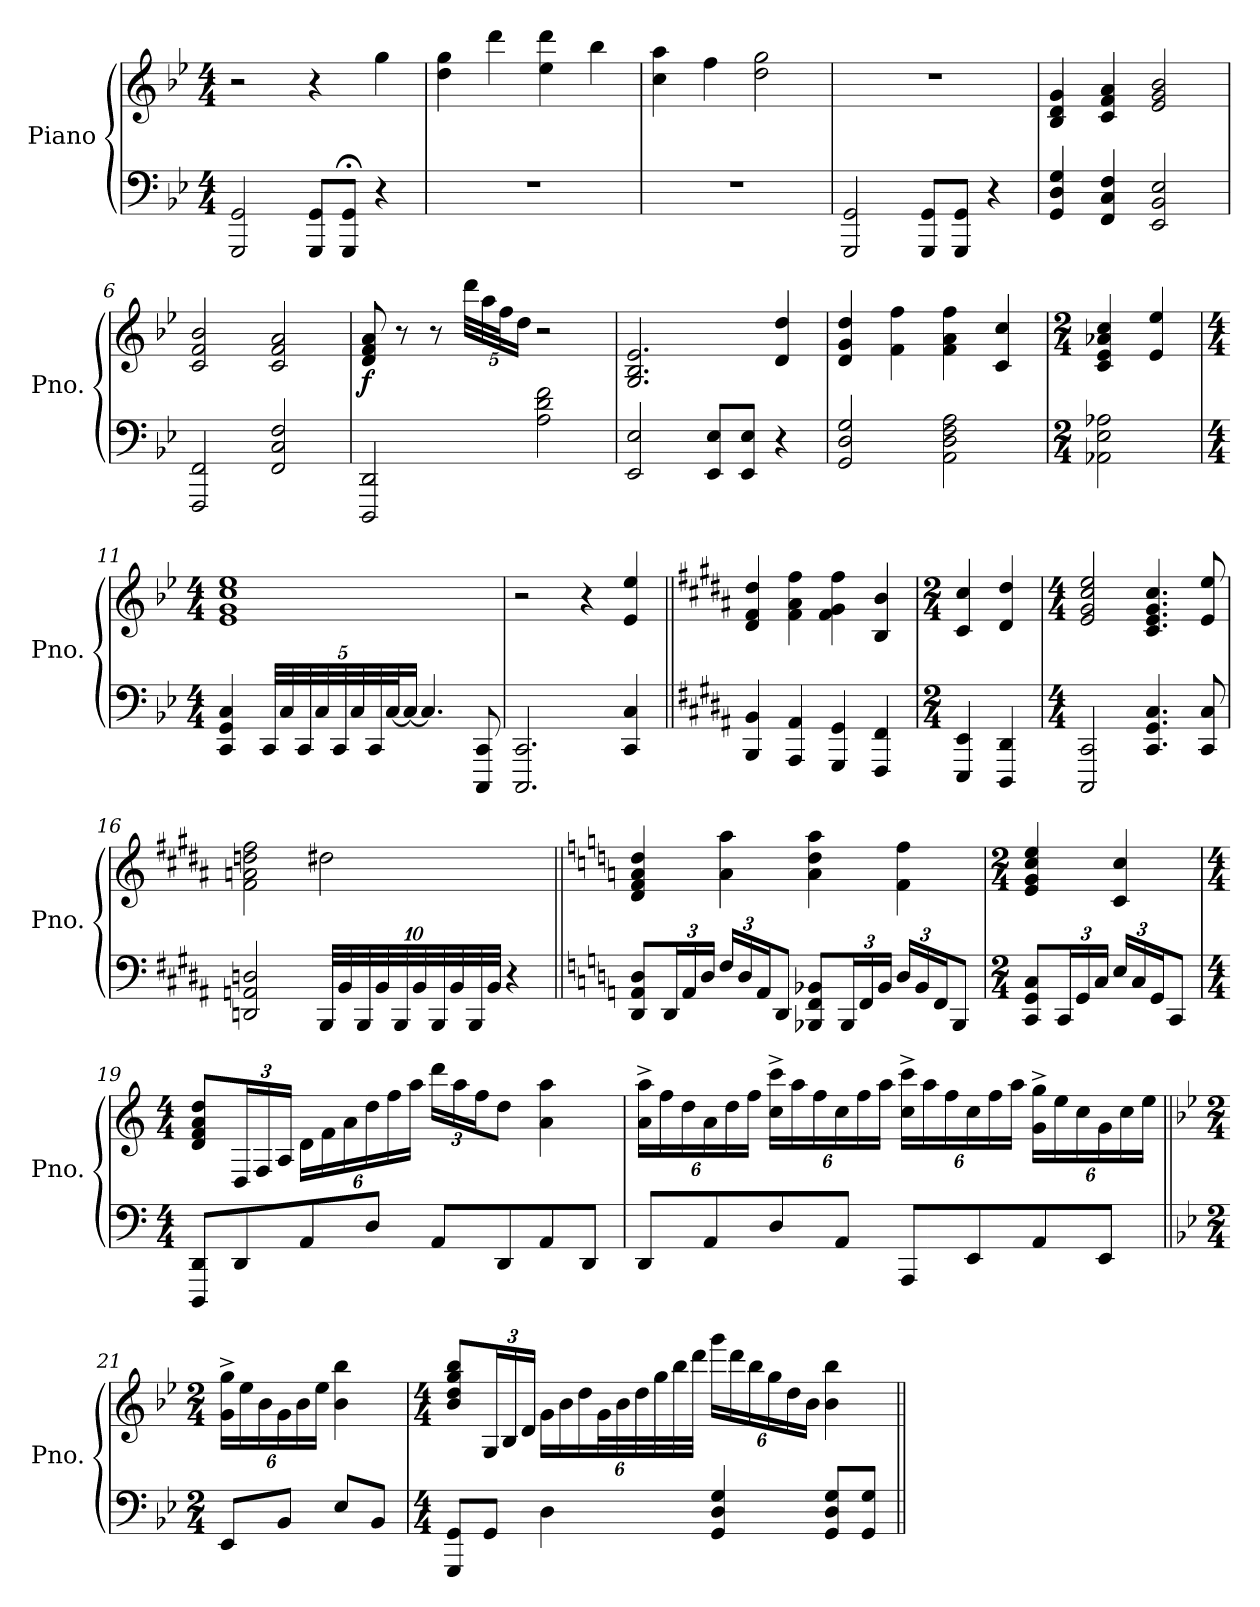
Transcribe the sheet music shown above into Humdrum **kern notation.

**kern	**kern	**dynam
*part1	*part1	*part1
*staff2	*staff1	*staff1/2
*I"Piano	*	*
*I'Pno.	*	*
*clefF4	*clefG2	*
*k[b-e-]	*k[b-e-]	*
*M4/4	*M4/4	*
*MM70	*MM70	*
=1	=1	=1
2GGG/ 2GG/	2r	.
8GGG/ 8GG/L	4r	.
8GGG/;< 8GG/;<J	.	.
4r	4gg\	.
=2	=2	=2
1r	4dd\ 4gg\	.
.	4ddd\	.
.	4ee-\ 4ddd\	.
.	4bb-\	.
=3	=3	=3
1r	4cc\ 4aa\	.
.	4ff\	.
.	2dd\ 2gg\	.
=4	=4	=4
2GGG/ 2GG/	1r	.
8GGG/ 8GG/L	.	.
8GGG/ 8GG/J	.	.
4r	.	.
!!LO:LB:g=z
=5	=5	=5
4GG/ 4D/ 4G/	4B-/ 4d/ 4g/	.
4FF/ 4C/ 4F/	4c/ 4f/ 4a/	.
2EE-/ 2BB-/ 2E-/	2e-/ 2g/ 2b-/	.
=6	=6	=6
2FFF/ 2FF/	2c/ 2f/ 2b-/	.
2FF/ 2C/ 2F/	2c/ 2f/ 2a/	.
=7	=7	=7
!	!	!LO:DY:b
2DDD/ 2DD/	8d/ 8f/ 8a/	f
.	8r	.
.	8r	.
*	*Xbrackettup	*
.	40ddd\LLL	.
.	40aa\	.
.	40ff\J	.
.	20dd\JJ	.
2A\ 2d\ 2f\	2r	.
!!LO:LB:g=z
=8	=8	=8
2EE-/ 2E-/	2.G/ 2.B-/ 2.e-/	.
8EE-/ 8E-/L	.	.
8EE-/ 8E-/J	.	.
4r	4d/ 4dd/	.
=9	=9	=9
2GG/ 2D/ 2G/	4d/ 4g/ 4dd/	.
.	4f\ 4ff\	.
2AA\ 2D\ 2F\ 2A\	4f\ 4a\ 4ff\	.
.	4c/ 4cc/	.
=10	=10	=10
*M2/4	*M2/4	*
2AA-X\ 2E-\ 2A-X\	4c/ 4e-/ 4a-X/ 4cc/	.
.	4e-/ 4ee-/	.
!!LO:LB:g=z
=11	=11	=11
*M4/4	*M4/4	*
4CC/ 4GG/ 4C/	1e- 1g 1cc 1ee-	.
*Xbrackettup	*	*
40CC/LLL	.	.
40C/	.	.
40CC/	.	.
40C/	.	.
40CC/	.	.
40C/	.	.
40CC/	.	.
[40C/J	.	.
20C/JJ_	.	.
4.C/]	.	.
8CCC/ 8CC/	.	.
=12	=12	=12
2.CCC/ 2.CC/	2r	.
.	4r	.
4CC/ 4C/	4e-/ 4ee-/	.
=13||	=13||	=13||
*k[f#c#g#d#a#]	*k[f#c#g#d#a#]	*
4BBB/ 4BB/	4d#/ 4f#/ 4dd#/	.
4AAA#/ 4AA#/	4f#\ 4a#\ 4ff#\	.
4GGG#/ 4GG#/	4f#\ 4g#\ 4ff#\	.
4FFF#/ 4FF#/	4B/ 4b/	.
!!LO:LB:g=z
=14	=14	=14
*M2/4	*M2/4	*
4EEE/ 4EE/	4c#/ 4cc#/	.
4DDD#/ 4DD#/	4d#/ 4dd#/	.
=15	=15	=15
*M4/4	*M4/4	*
2CCC#/ 2CC#/	2e/ 2g#/ 2cc#/ 2ee/	.
4.CC#/ 4.GG#/ 4.C#/	4.c#/ 4.e/ 4.g#/ 4.cc#/	.
8CC#/ 8C#/	8e/ 8ee/	.
=16	=16	=16
2DDn/ 2AAn/ 2Dn/	2f#\ 2an\ 2ddn\ 2ff#\	.
40BBB/LLL	2dd#X\	.
40BB/	.	.
40BBB/	.	.
40BB/	.	.
40BBB/	.	.
40BB/	.	.
40BBB/	.	.
40BB/	.	.
40BBB/	.	.
40BB/JJJ	.	.
4r	.	.
!!LO:PB:g=z
=17||	=17||	=17||
*k[]	*k[]	*
8DD/ 8AA/ 8D/L	4d/ 4f/ 4a/ 4dd/	.
24DD/L	.	.
24AA/	.	.
24D/JJ	.	.
24F/LL	4a\ 4aa\	.
24D/	.	.
24AA/J	.	.
8DD/J	.	.
8BBB-X/ 8FF/ 8BB-X/L	4a\ 4dd\ 4aa\	.
24BBB-/L	.	.
24FF/	.	.
24BB-/JJ	.	.
24D/LL	4f\ 4ff\	.
24BB-/	.	.
24FF/J	.	.
8BBB-/J	.	.
=18	=18	=18
*M2/4	*M2/4	*
8CC/ 8GG/ 8C/L	4e/ 4g/ 4cc/ 4ee/	.
24CC/L	.	.
24GG/	.	.
24C/JJ	.	.
24E/LL	4c/ 4cc/	.
24C/	.	.
24GG/J	.	.
8CC/J	.	.
!!LO:LB:g=z
=19	=19	=19
*M4/4	*M4/4	*
8DDD/ 8DD/L	8d/ 8f/ 8a/ 8dd/L	.
8DD/	24D/L	.
.	24F/	.
.	24A/JJ	.
8AA/	24d\LL	.
.	24f\	.
.	24a\	.
8D/J	24dd\	.
.	24ff\	.
.	24aa\JJ	.
8AA/L	24ddd\LL	.
.	24aa\	.
.	24ff\J	.
8DD/	8dd\J	.
8AA/	4a\ 4aa\	.
8DD/J	.	.
=20	=20	=20
8DD/L	24a\^ 24aa\^LL	.
.	24ff\	.
.	24dd\	.
8AA/	24a\	.
.	24dd\	.
.	24ff\JJ	.
8D/	24cc\^ 24ccc\^LL	.
.	24aa\	.
.	24ff\	.
8AA/J	24cc\	.
.	24ff\	.
.	24aa\JJ	.
8AAA/L	24cc\^ 24ccc\^LL	.
.	24aa\	.
.	24ff\	.
8EE/	24cc\	.
.	24ff\	.
.	24aa\JJ	.
8AA/	24g\^ 24gg\^LL	.
.	24ee\	.
.	24cc\	.
8EE/J	24g\	.
.	24cc\	.
.	24ee\JJ	.
!!LO:LB:g=z
=21||	=21||	=21||
*k[b-e-]	*k[b-e-]	*
*M2/4	*M2/4	*
8EE-/L	24g\^ 24gg\^LL	.
.	24ee-\	.
.	24b-\	.
8BB-/J	24g\	.
.	24b-\	.
.	24ee-\JJ	.
8E-/L	4b-\ 4bb-\	.
8BB-/J	.	.
=22	=22	=22
*M4/4	*M4/4	*
8GGG/ 8GG/L	8b-/ 8dd/ 8gg/ 8bb-/L	.
8GG/J	24G/L	.
.	24B-/	.
.	24d/JJ	.
4D\	24g\LL	.
.	24b-\	.
.	24dd\	.
.	48g\L	.
.	48b-\	.
.	48dd\	.
.	48gg\	.
.	48bb-\	.
.	48ddd\JJJ	.
4GG/ 4D/ 4G/	24ggg\LL	.
.	24ddd\	.
.	24bb-\	.
.	24gg\	.
.	24dd\	.
.	24b-\JJ	.
8GG/ 8D/ 8G/L	4b-\ 4bb-\	.
8GG/ 8G/J	.	.
=||	=||	=||
*-	*-	*-
